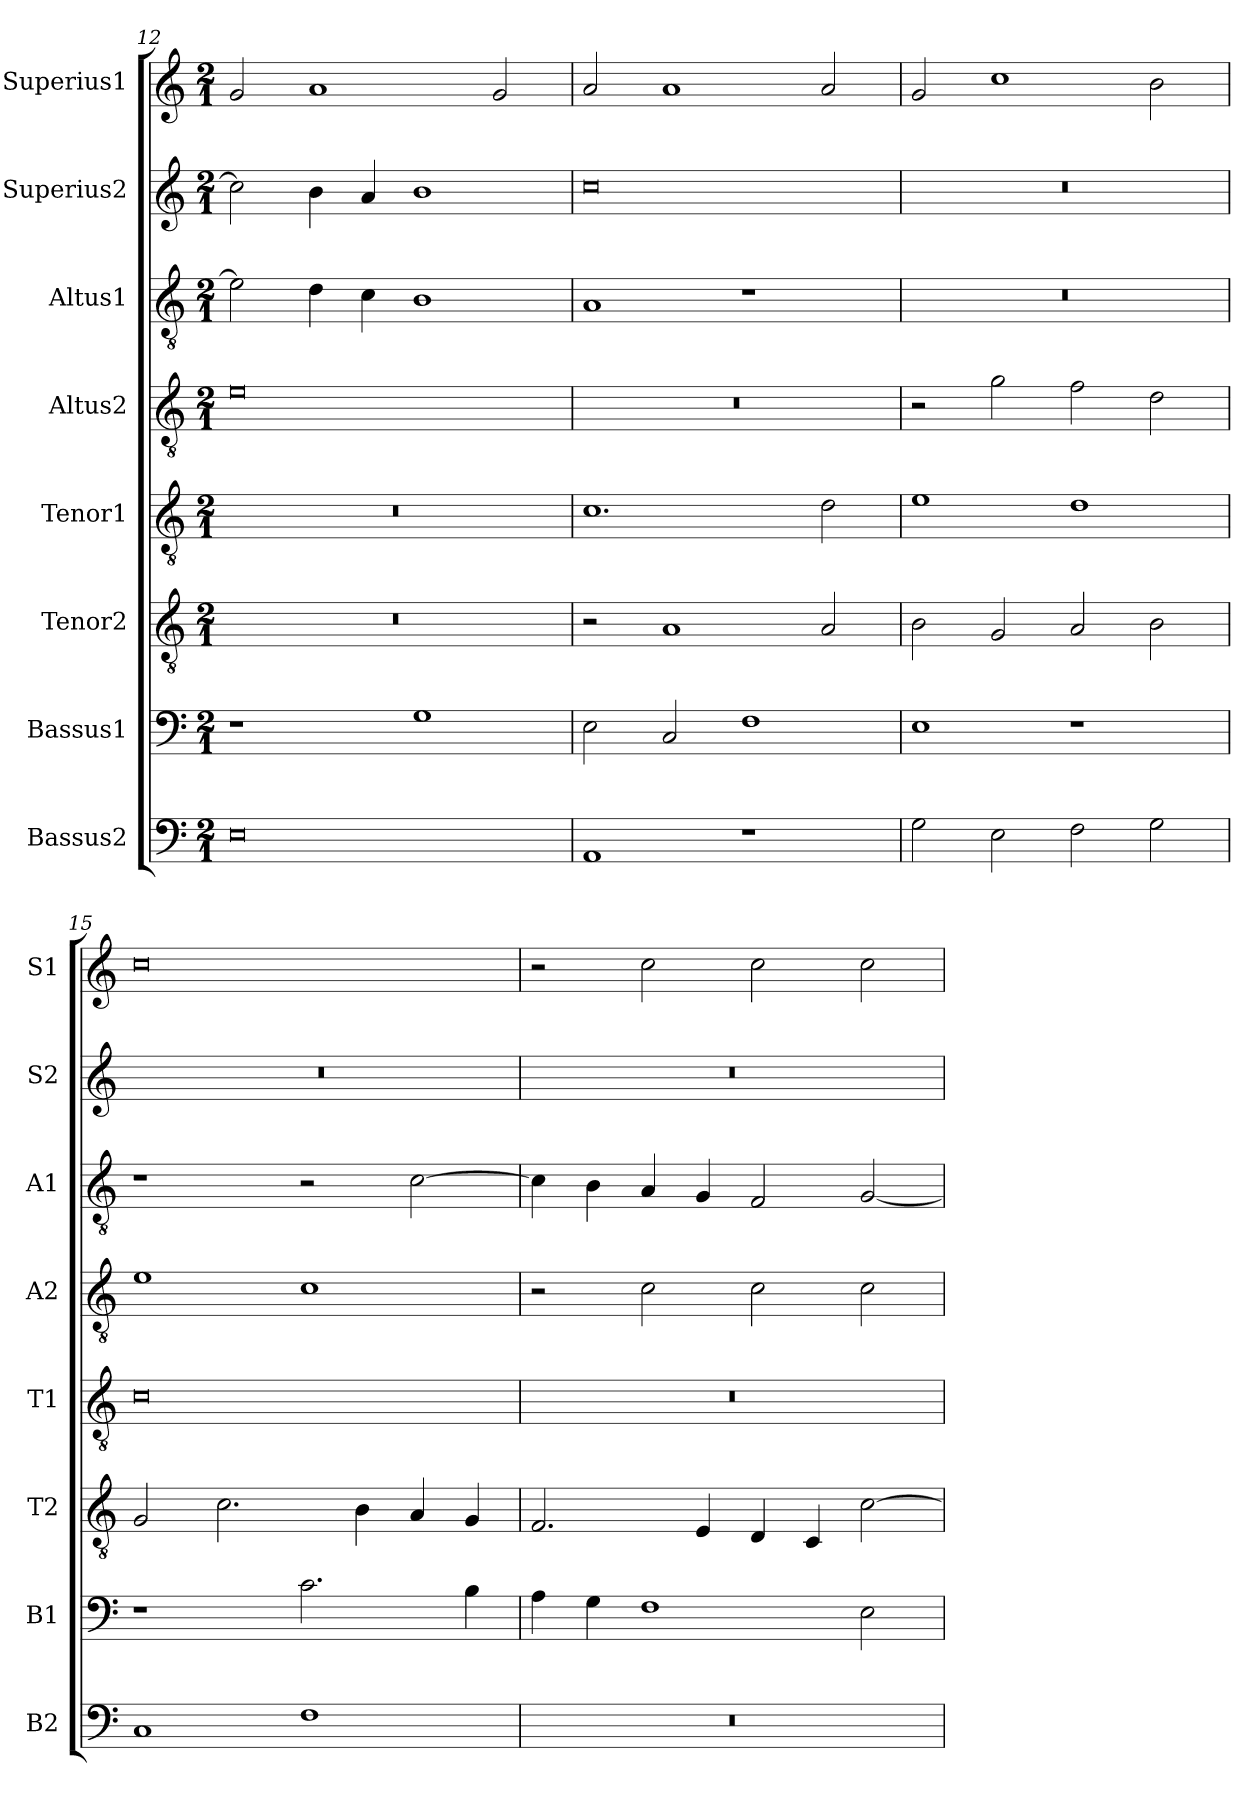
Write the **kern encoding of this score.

**kern	**kern	**kern	**kern	**kern	**kern	**kern	**kern
*part8	*part7	*part6	*part5	*part4	*part3	*part2	*part1
*staff8	*staff7	*staff6	*staff5	*staff4	*staff3	*staff2	*staff1
*I"Bassus2	*I"Bassus1	*I"Tenor2	*I"Tenor1	*I"Altus2	*I"Altus1	*I"Superius2	*I"Superius1
*I'B2	*I'B1	*I'T2	*I'T1	*I'A2	*I'A1	*I'S2	*I'S1
*clefF4	*clefF4	*clefGv2	*clefGv2	*clefGv2	*clefGv2	*clefG2	*clefG2
*k[]	*k[]	*k[]	*k[]	*k[]	*k[]	*k[]	*k[]
*M2/1	*M2/1	*M2/1	*M2/1	*M2/1	*M2/1	*M2/1	*M2/1
=12	=12	=12	=12	=12	=12	=12	=12
0E	1r	0r	0r	0e	2e]	2cc]	2g
.	.	.	.	.	4d	4b	1a
.	.	.	.	.	4c	4a	.
.	1G	.	.	.	1B	1b	.
.	.	.	.	.	.	.	2g
=13	=13	=13	=13	=13	=13	=13	=13
1AA	2E	2r	1.c	0r	1A	0cc	2a
.	2C	1A	.	.	.	.	1a
1r	1F	.	.	.	1r	.	.
.	.	2A	2d	.	.	.	2a
=14	=14	=14	=14	=14	=14	=14	=14
2G	1E	2B	1e	2r	0r	0r	2g
2E	.	2G	.	2g	.	.	1cc
2F	1r	2A	1d	2f	.	.	.
2G	.	2B	.	2d	.	.	2b
=15	=15	=15	=15	=15	=15	=15	=15
1C	1r	2G	0c	1e	1r	0r	0cc
.	.	2.c	.	.	.	.	.
1F	2.c	.	.	1c	2r	.	.
.	.	4B	.	.	.	.	.
.	.	4A	.	.	[2c	.	.
.	4B	4G	.	.	.	.	.
=16	=16	=16	=16	=16	=16	=16	=16
0r	4A	2.F	0r	2r	4c]	0r	2r
.	4G	.	.	.	4B	.	.
.	1F	.	.	2c	4A	.	2cc
.	.	4E	.	.	4G	.	.
.	.	4D	.	2c	2F	.	2cc
.	.	4C	.	.	.	.	.
.	2E	[2c	.	2c	[2G	.	2cc
=	=	=	=	=	=	=	=
*-	*-	*-	*-	*-	*-	*-	*-
